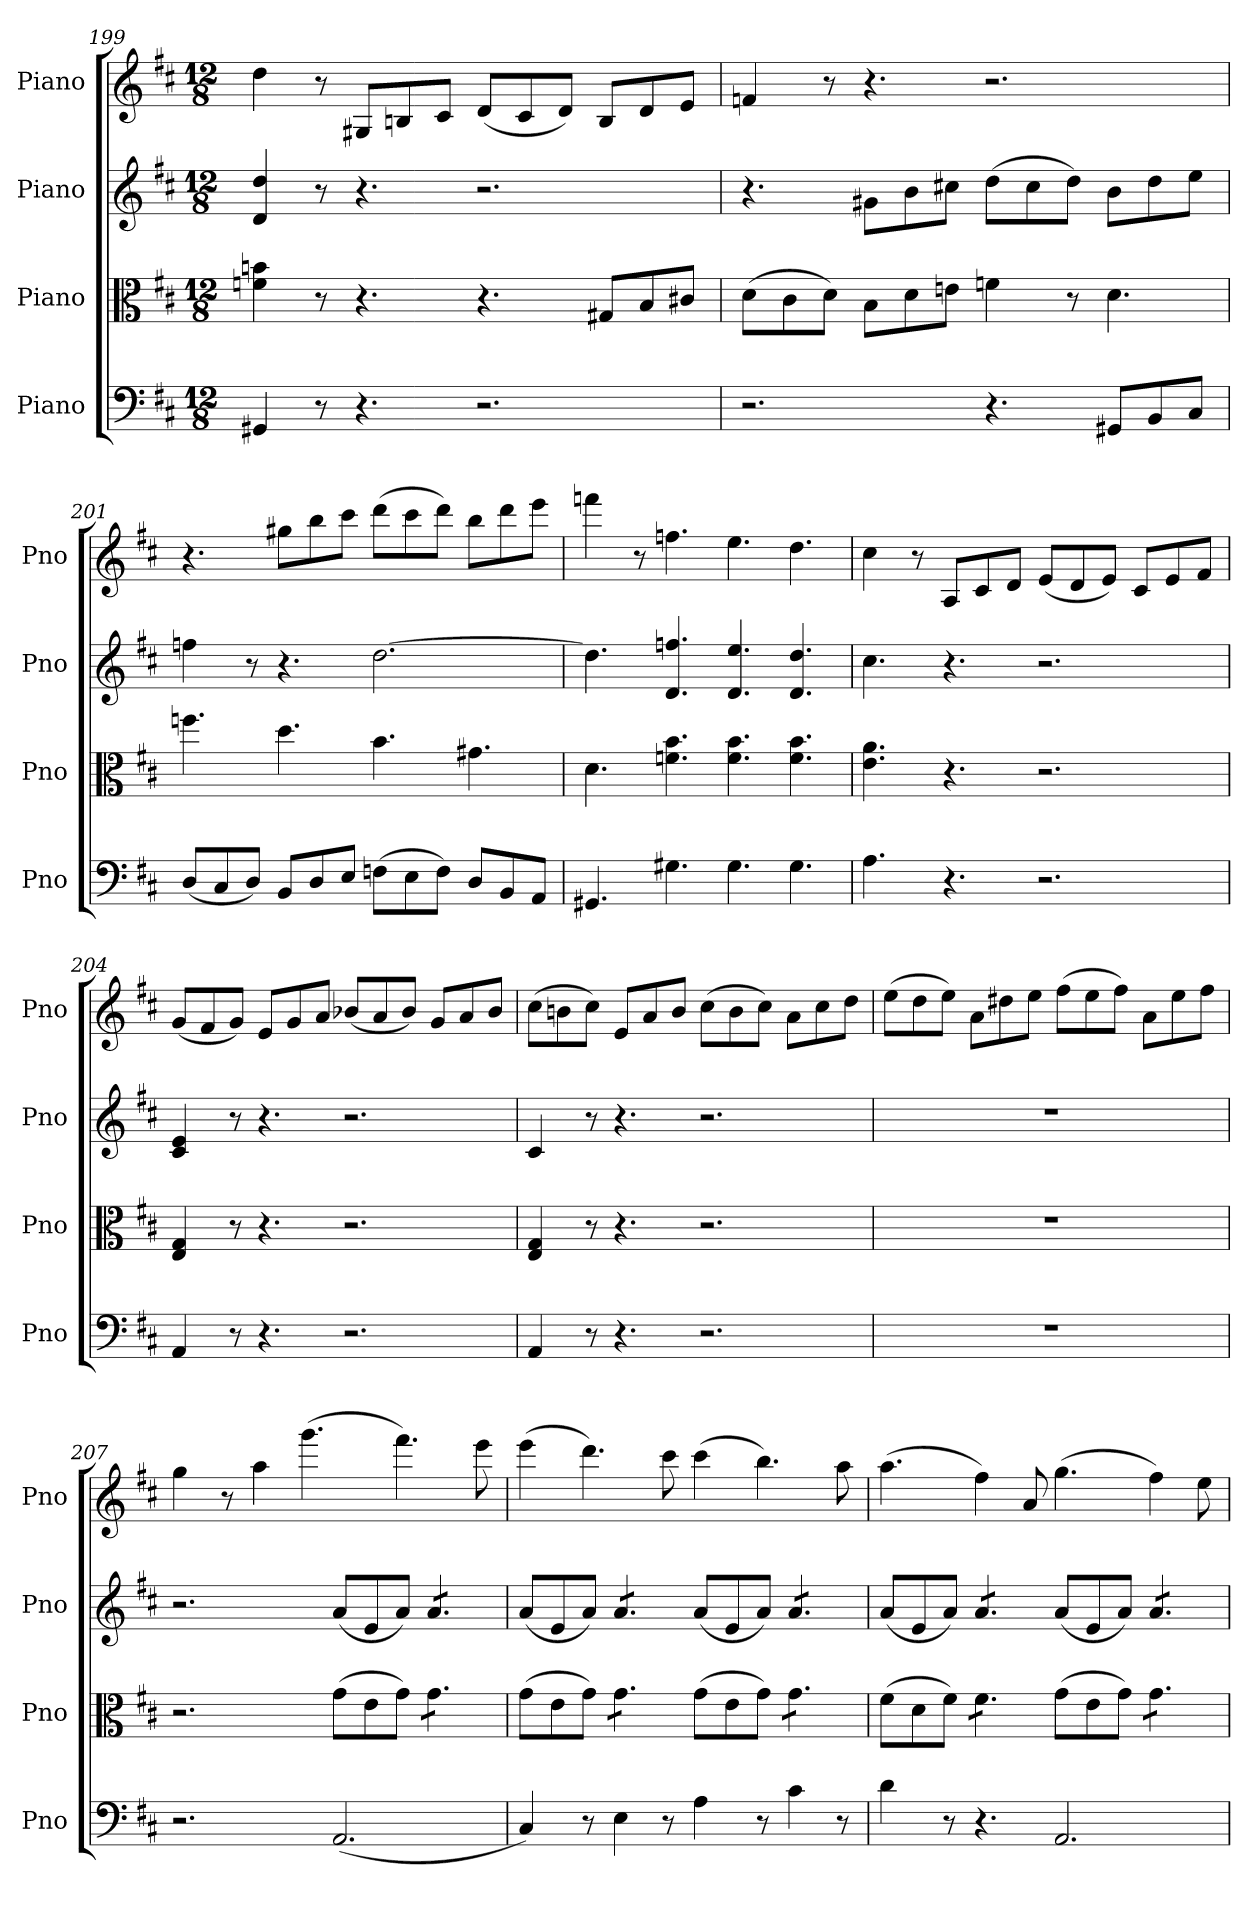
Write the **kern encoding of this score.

**kern	**kern	**kern	**kern
*part4	*part3	*part2	*part1
*staff4	*staff3	*staff2	*staff1
*I"Piano	*I"Piano	*I"Piano	*I"Piano
*I'Pno	*I'Pno	*I'Pno	*I'Pno
*clefF4	*clefC3	*clefG2	*clefG2
*k[f#c#]	*k[f#c#]	*k[f#c#]	*k[f#c#]
*M12/8	*M12/8	*M12/8	*M12/8
=199	=199	=199	=199
4GG#X/	4fn\ 4bn\	4d/ 4dd/	4dd\
8r	8r	8r	8r
4.r	4.r	4.r	8G#X/L
.	.	.	8Bn/
.	.	.	8c#/J
2.r	4.r	2.r	(8d/L
.	.	.	8c#/
.	.	.	8d/J)
.	8G#X/L	.	8B/L
.	8B/	.	8d/
.	8c#X/J	.	8e/J
=200	=200	=200	=200
2.r	(8d\L	4.r	4fn/
.	8c#\	.	.
.	8d\J)	.	8r
.	8B\L	8g#X\L	4.r
.	8d\	8b\	.
.	8en\J	8cc#X\J	.
4.r	4fn\	(8dd\L	2.r
.	.	8cc#\	.
.	8r	8dd\J)	.
8GG#X/L	4.d\	8b\L	.
8BB/	.	8dd\	.
8C#/J	.	8ee\J	.
!!LO:LB:g=z
=201	=201	=201	=201
(8D/L	4.ffn\	4ffn\	4.r
8C#/	.	.	.
8D/J)	.	8r	.
8BB/L	4.dd\	4.r	8gg#X\L
8D/	.	.	8bb\
8E/J	.	.	8ccc#\J
(8Fn\L	4.b\	[2.dd\	(8ddd\L
8E\	.	.	8ccc#\
8F\J)	.	.	8ddd\J)
8D/L	4.g#X\	.	8bb\L
8BB/	.	.	8ddd\
8AA/J	.	.	8eee\J
!!LO:LB:g=z
=202	=202	=202	=202
4.GG#X/	4.d\	4.dd\]	4fffn\
.	.	.	8r
4.G#X\	4.fn\ 4.b\	4.d/ 4.ffn/	4.ffn\
4.G#\	4.f\ 4.b\	4.d/ 4.ee/	4.ee\
4.G#\	4.f\ 4.b\	4.d/ 4.dd/	4.dd\
=203	=203	=203	=203
4.A\	4.e\ 4.a\	4.cc#\	4cc#\
.	.	.	8r
4.r	4.r	4.r	8A/L
.	.	.	8c#/
.	.	.	8d/J
2.r	2.r	2.r	(8e/L
.	.	.	8d/
.	.	.	8e/J)
.	.	.	8c#/L
.	.	.	8e/
.	.	.	8f#/J
=204	=204	=204	=204
4AA/	4E/ 4G/	4c#/ 4e/	(8g/L
.	.	.	8f#/
8r	8r	8r	8g/J)
4.r	4.r	4.r	8e/L
.	.	.	8g/
.	.	.	8a/J
2.r	2.r	2.r	(8b-X/L
.	.	.	8a/
.	.	.	8b-/J)
.	.	.	8g/L
.	.	.	8a/
.	.	.	8b-/J
=205	=205	=205	=205
4AA/	4E/ 4G/	4c#/	(8cc#\L
.	.	.	8bn\
8r	8r	8r	8cc#\J)
4.r	4.r	4.r	8e/L
.	.	.	8a/
.	.	.	8b/J
2.r	2.r	2.r	(8cc#\L
.	.	.	8b\
.	.	.	8cc#\J)
.	.	.	8a\L
.	.	.	8cc#\
.	.	.	8dd\J
=206	=206	=206	=206
1.r	1.r	1.r	(8ee\L
.	.	.	8dd\
.	.	.	8ee\J)
.	.	.	8a\L
.	.	.	8dd#X\
.	.	.	8ee\J
.	.	.	(8ff#\L
.	.	.	8ee\
.	.	.	8ff#\J)
.	.	.	8a\L
.	.	.	8ee\
.	.	.	8ff#\J
=207	=207	=207	=207
2.r	2.r	2.r	4gg\
.	.	.	8r
.	.	.	4aa\
.	.	.	(4.ggg\
(2.AA/	(8g\L	(8a/L	.
.	8e\	8e/	.
.	8g\J)	8a/J)	4.fff#\)
*	*tremolo	*	*
*	*	*tremolo	*
.	8g\L	8a/L	.
.	8g\	8a/	.
.	8g\J	8a/J	8eee\
*	*	*Xtremolo	*
*	*Xtremolo	*	*
!!LO:LB:g=z
=208	=208	=208	=208
4C#/)	(8g\L	(8a/L	(4eee\
.	8e\	8e/	.
8r	8g\J)	8a/J)	4.ddd\)
*	*tremolo	*	*
*	*	*tremolo	*
4E\	8g\L	8a/L	.
.	8g\	8a/	.
8r	8g\J	8a/J	8ccc#\
*	*	*Xtremolo	*
*	*Xtremolo	*	*
4A\	(8g\L	(8a/L	(4ccc#\
.	8e\	8e/	.
8r	8g\J)	8a/J)	4.bb\)
*	*tremolo	*	*
*	*	*tremolo	*
4c#\	8g\L	8a/L	.
.	8g\	8a/	.
8r	8g\J	8a/J	8aa\
*	*	*Xtremolo	*
*	*Xtremolo	*	*
=209	=209	=209	=209
4d\	(8f#\L	(8a/L	(4.aa\
.	8d\	8e/	.
8r	8f#\J)	8a/J)	.
*	*tremolo	*	*
*	*	*tremolo	*
4.r	8f#\L	8a/L	4ff#\)
.	8f#\	8a/	.
.	8f#\J	8a/J	8a/
*	*	*Xtremolo	*
*	*Xtremolo	*	*
2.AA/	(8g\L	(8a/L	(4.gg\
.	8e\	8e/	.
.	8g\J)	8a/J)	.
*	*tremolo	*	*
*	*	*tremolo	*
.	8g\L	8a/L	4ff#\)
.	8g\	8a/	.
.	8g\J	8a/J	8ee\
*	*	*Xtremolo	*
*	*Xtremolo	*	*
=	=	=	=
*-	*-	*-	*-
